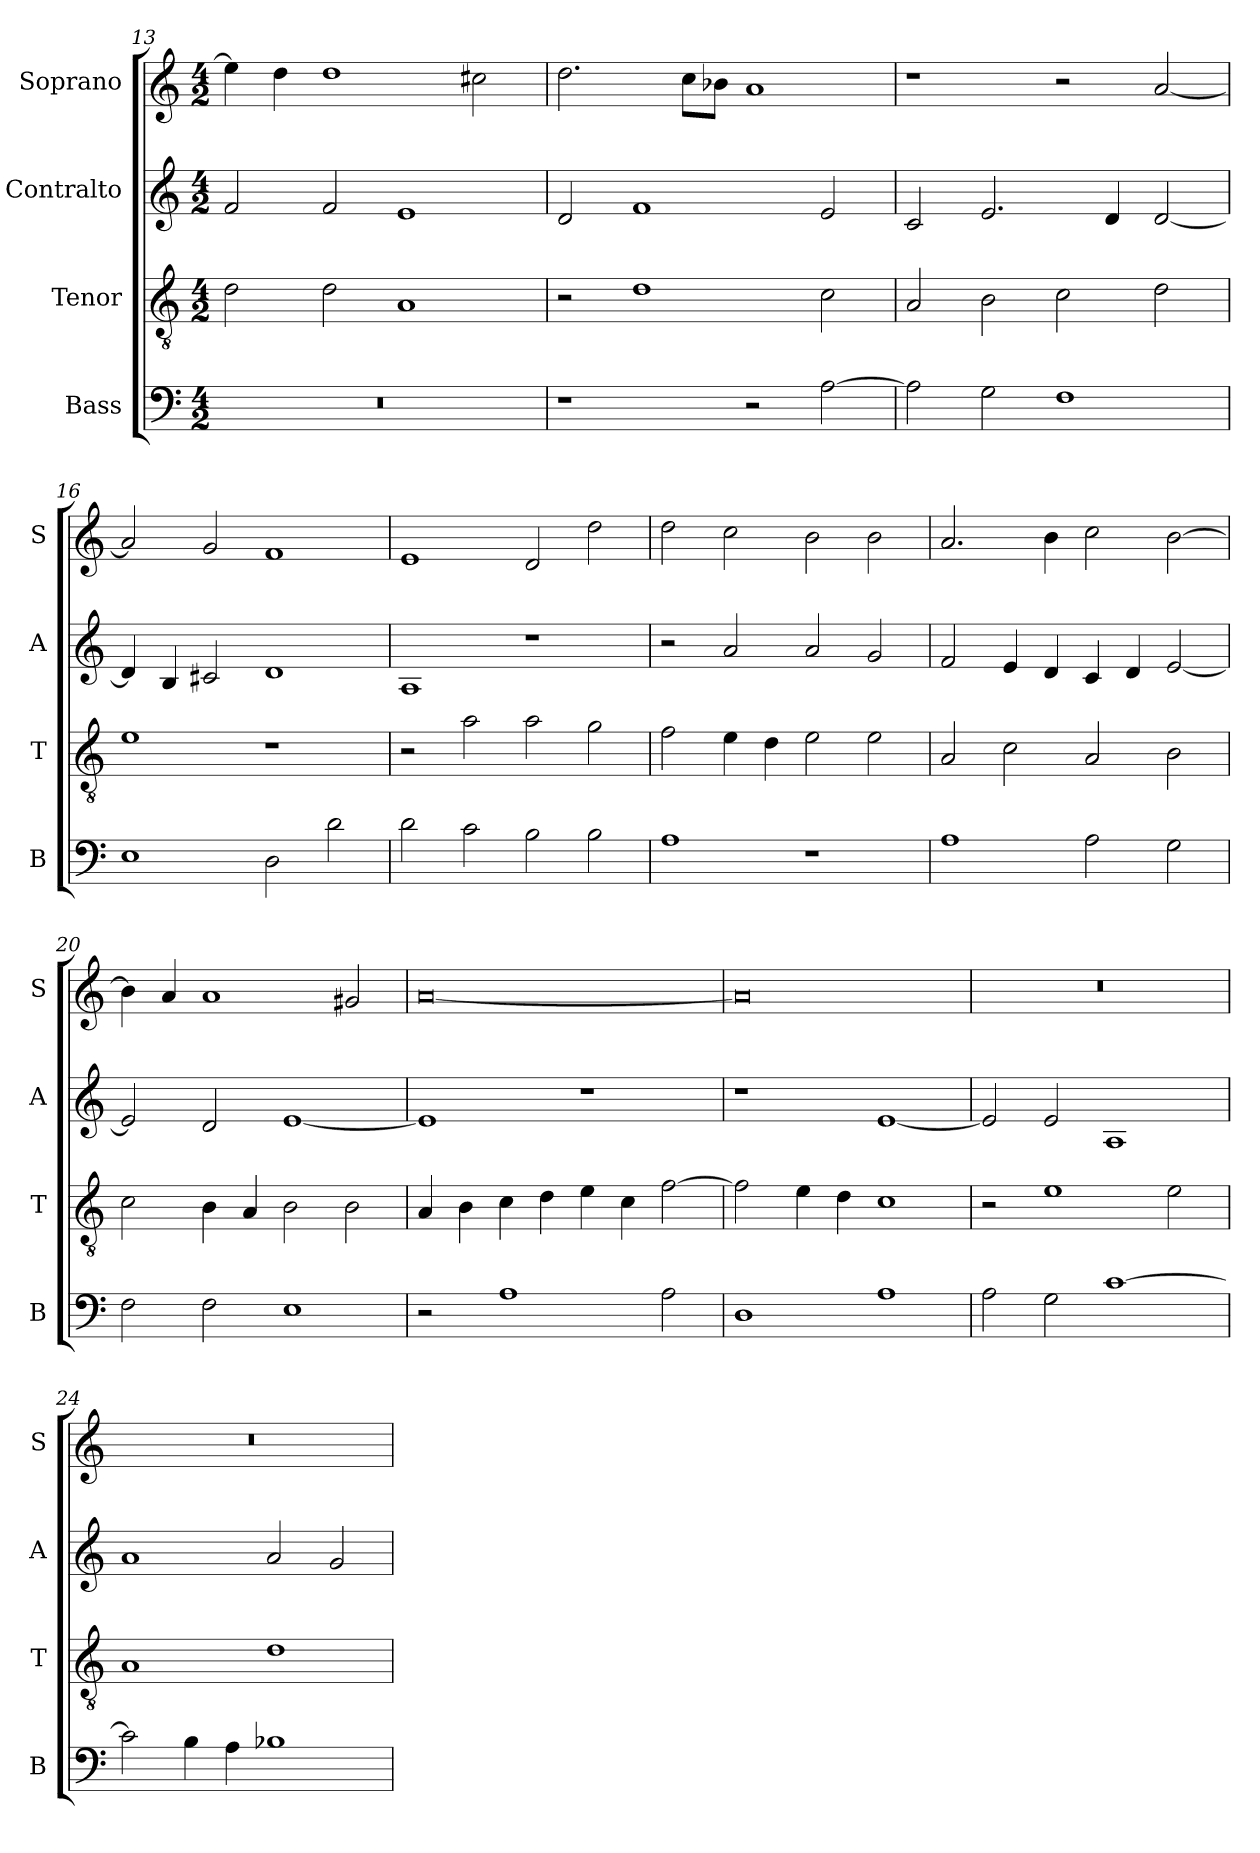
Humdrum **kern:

**kern	**kern	**kern	**kern
*part4	*part3	*part2	*part1
*staff4	*staff3	*staff2	*staff1
*I"Bass	*I"Tenor	*I"Contralto	*I"Soprano
*I'B	*I'T	*I'A	*I'S
*clefF4	*clefGv2	*clefG2	*clefG2
*k[]	*k[]	*k[]	*k[]
*A:aeo	*A:aeo	*A:aeo	*A:aeo
*M4/2	*M4/2	*M4/2	*M4/2
=13	=13	=13	=13
0r	2d	2f	4ee]
.	.	.	4dd
.	2d	2f	1dd
.	1A	1e	.
.	.	.	2cc#X
=14	=14	=14	=14
1r	2r	2d	2.dd
.	1d	1f	.
.	.	.	8cc\L
.	.	.	8b-X\J
2r	.	.	1a
[2A	2c	2e	.
=15	=15	=15	=15
2A]	2A	2c	1r
2G	2B	2.e	.
1F	2c	.	2r
.	.	4d	.
.	2d	[2d	[2a
=16	=16	=16	=16
1E	1e	4d]	2a]
.	.	4B	.
.	.	2c#X	2g
2D	1r	1d	1f
2d	.	.	.
=17	=17	=17	=17
2d	2r	1A	1e
2c	2a	.	.
2B	2a	1r	2d
2B	2g	.	2dd
=18	=18	=18	=18
1A	2f	2r	2dd
.	4e	2a	2cc
.	4d	.	.
1r	2e	2a	2b
.	2e	2g	2b
=19	=19	=19	=19
1A	2A	2f	2.a
.	2c	4e	.
.	.	4d	4b
2A	2A	4c	2cc
.	.	4d	.
2G	2B	[2e	[2b
=20	=20	=20	=20
2F	2c	2e]	4b]
.	.	.	4a
2F	4B	2d	1a
.	4A	.	.
1E	2B	[1e	.
.	2B	.	2g#X
=21	=21	=21	=21
2r	4A	1e]	[0a
.	4B	.	.
1A	4c	.	.
.	4d	.	.
.	4e	1r	.
.	4c	.	.
2A	[2f	.	.
=22	=22	=22	=22
1D	2f]	1r	0a]
.	4e	.	.
.	4d	.	.
1A	1c	[1e	.
=23	=23	=23	=23
2A	2r	2e]	0r
2G	1e	2e	.
[1c	.	1A	.
.	2e	.	.
=24	=24	=24	=24
2c]	1A	1a	0r
4B	.	.	.
4A	.	.	.
1B-X	1d	2a	.
.	.	2g	.
=	=	=	=
*-	*-	*-	*-
